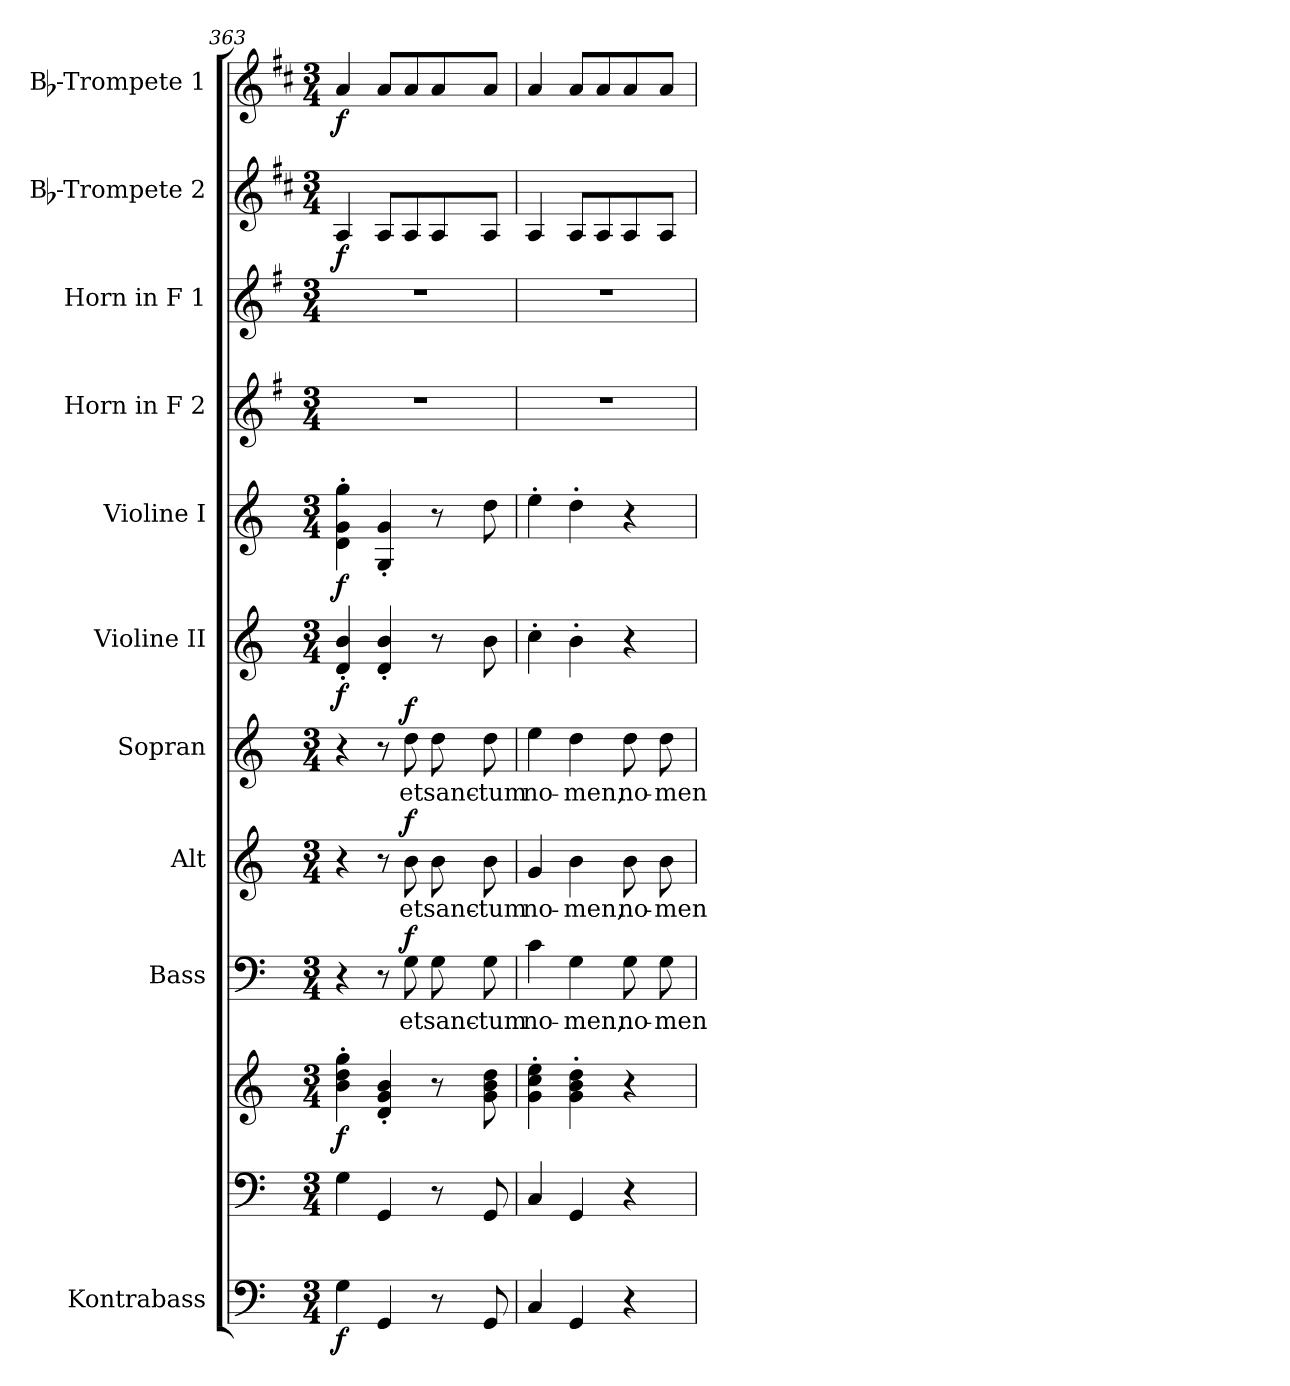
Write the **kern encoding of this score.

**kern	**dynam	**kern	**kern	**dynam	**kern	**text	**dynam	**kern	**text	**dynam	**kern	**text	**dynam	**kern	**dynam	**kern	**dynam	**kern	**kern	**kern	**dynam	**kern	**dynam
*part11	*part11	*part10	*part10	*part10	*part9	*part9	*part9	*part8	*part8	*part8	*part7	*part7	*part7	*part6	*part6	*part5	*part5	*part4	*part3	*part2	*part2	*part1	*part1
*staff12	*staff12	*staff11	*staff10	*staff10/11	*staff9	*staff9	*staff9	*staff8	*staff8	*staff8	*staff7	*staff7	*staff7	*staff6	*staff6	*staff5	*staff5	*staff4	*staff3	*staff2	*staff2	*staff1	*staff1
*I"Kontrabass	*	*	*	*	*I"Bass	*	*	*I"Alt	*	*	*I"Sopran	*	*	*I"Violine II	*	*I"Violine I	*	*I"Horn in F 2	*I"Horn in F 1	*I"Bb-Trompete 2	*	*I"Bb-Trompete 1	*
*I'Kb.	*	*	*	*	*I'B.	*	*	*I'A.	*	*	*I'S.	*	*	*I'Vl. II	*	*I'Vl. I	*	*	*	*I'Bb Trp. 2	*	*I'Bb Trp. 1	*
*clefF4	*	*clefF4	*clefG2	*	*clefF4	*	*	*clefG2	*	*	*clefG2	*	*	*clefG2	*	*clefG2	*	*clefG2	*clefG2	*clefG2	*	*clefG2	*
*ITrd7c12	*	*	*	*	*	*	*	*	*	*	*	*	*	*	*	*	*	*ITrd4c7	*ITrd4c7	*ITrd1c2	*	*ITrd1c2	*
*k[]	*	*k[]	*k[]	*	*k[]	*	*	*k[]	*	*	*k[]	*	*	*k[]	*	*k[]	*	*k[]	*k[]	*k[]	*	*k[]	*
*C:	*	*C:	*C:	*	*C:	*	*	*C:	*	*	*C:	*	*	*C:	*	*C:	*	*C:	*C:	*C:	*	*C:	*
*M3/4	*	*M3/4	*M3/4	*	*M3/4	*	*	*M3/4	*	*	*M3/4	*	*	*M3/4	*	*M3/4	*	*M3/4	*M3/4	*M3/4	*	*M3/4	*
=363	=363	=363	=363	=363	=363	=363	=363	=363	=363	=363	=363	=363	=363	=363	=363	=363	=363	=363	=363	=363	=363	=363	=363
!	!LO:DY:b	!	!	!LO:DY:b	!	!	!	!	!	!	!	!	!	!	!LO:DY:b	!	!LO:DY:b	!	!	!	!LO:DY:b	!	!LO:DY:b
4GG\	f	4G\	4b\'> 4dd\'> 4gg\'>	f	4r	.	.	4r	.	.	4r	.	.	4d/'< 4b/'<	f	4d\'> 4g\'> 4gg\'>	f	2.r	2.r	4G/	f	4g/	f
4GGG/	.	4GG/	4d/'< 4g/'< 4b/'<	.	8r	.	.	8r	.	.	8r	.	.	4d/'< 4b/'<	.	4G/'< 4g/'<	.	.	.	8G/L	.	8g/L	.
!	!	!	!	!	!	!LO:LY:b	!LO:DY:a	!	!LO:LY:b	!LO:DY:a	!	!LO:LY:b	!LO:DY:a	!	!	!	!	!	!	!	!	!	!
.	.	.	.	.	8G\	et	f	8b\	et	f	8dd\	et	f	.	.	.	.	.	.	8G/	.	8g/	.
!	!	!	!	!	!	!LO:LY:b	!	!	!LO:LY:b	!	!	!LO:LY:b	!	!	!	!	!	!	!	!	!	!	!
8r	.	8r	8r	.	8G\	sanc-	.	8b\	sanc-	.	8dd\	sanc-	.	8r	.	8r	.	.	.	8G/	.	8g/	.
!	!	!	!	!	!	!LO:LY:b	!	!	!LO:LY:b	!	!	!LO:LY:b	!	!	!	!	!	!	!	!	!	!	!
8GGG/	.	8GG/	8g\ 8b\ 8dd\	.	8G\	-tum	.	8b\	-tum	.	8dd\	-tum	.	8b\	.	8dd\	.	.	.	8G/J	.	8g/J	.
=364	=364	=364	=364	=364	=364	=364	=364	=364	=364	=364	=364	=364	=364	=364	=364	=364	=364	=364	=364	=364	=364	=364	=364
!	!	!	!	!	!	!LO:LY:b	!	!	!LO:LY:b	!	!	!LO:LY:b	!	!	!	!	!	!	!	!	!	!	!
4CC/	.	4C/	4g\'> 4cc\'> 4ee\'>	.	4c\	no-	.	4g/	no-	.	4ee\	no-	.	4cc'>\	.	4ee'>\	.	2.r	2.r	4G/	.	4g/	.
!	!	!	!	!	!	!LO:LY:b	!	!	!LO:LY:b	!	!	!LO:LY:b	!	!	!	!	!	!	!	!	!	!	!
4GGG/	.	4GG/	4g\'> 4b\'> 4dd\'>	.	4G\	-men,	.	4b\	-men,	.	4dd\	-men,	.	4b'>\	.	4dd'>\	.	.	.	8G/L	.	8g/L	.
.	.	.	.	.	.	.	.	.	.	.	.	.	.	.	.	.	.	.	.	8G/	.	8g/	.
!	!	!	!	!	!	!LO:LY:b	!	!	!LO:LY:b	!	!	!LO:LY:b	!	!	!	!	!	!	!	!	!	!	!
4r	.	4r	4r	.	8G\	no-	.	8b\	no-	.	8dd\	no-	.	4r	.	4r	.	.	.	8G/	.	8g/	.
!	!	!	!	!	!	!LO:LY:b	!	!	!LO:LY:b	!	!	!LO:LY:b	!	!	!	!	!	!	!	!	!	!	!
.	.	.	.	.	8G\	-men	.	8b\	-men	.	8dd\	-men	.	.	.	.	.	.	.	8G/J	.	8g/J	.
=	=	=	=	=	=	=	=	=	=	=	=	=	=	=	=	=	=	=	=	=	=	=	=
*-	*-	*-	*-	*-	*-	*-	*-	*-	*-	*-	*-	*-	*-	*-	*-	*-	*-	*-	*-	*-	*-	*-	*-
